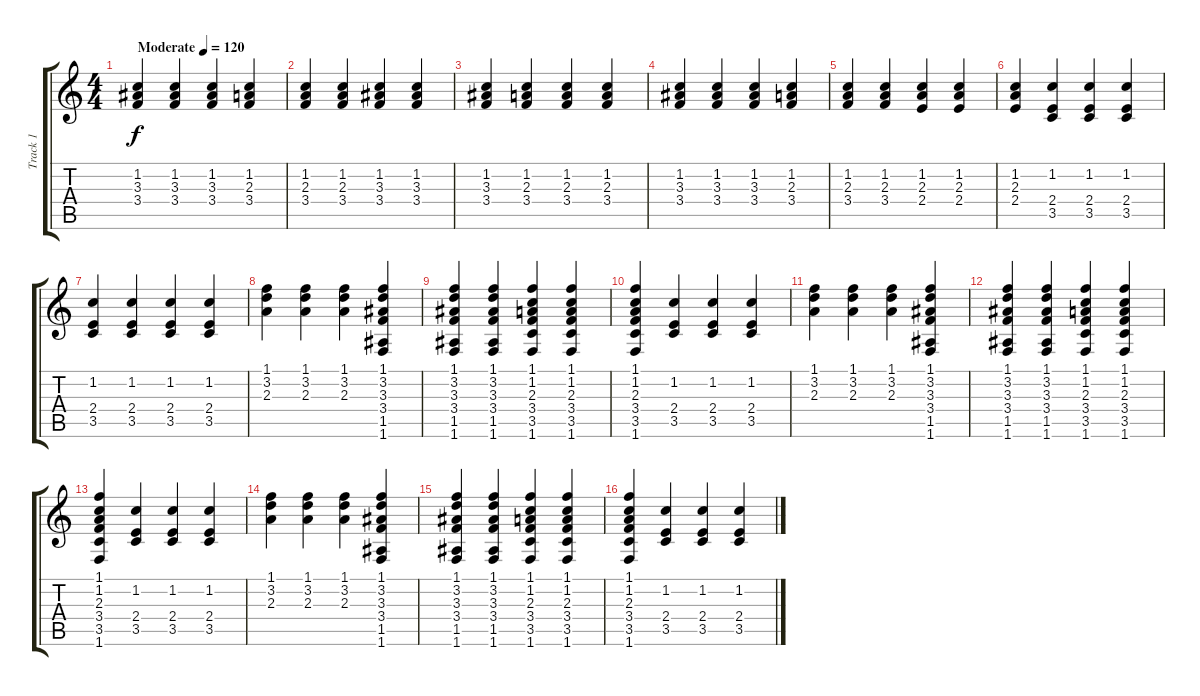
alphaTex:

\track ("Track 1" "Track 1") {instrument acousticguitarsteel}
\staff {score tabs}
\tuning (E4 B3 G3 D3 A2 E2) {hide}
\ts (4 4)
\tempo (120 "Moderate")
\clef g2
\ks c
(1.2 3.3 3.4).4{dy f instrument acousticguitarsteel} (1.2 3.3 3.4).4 (1.2 3.3 3.4).4 (1.2 2.3 3.4).4 |
(1.2 2.3 3.4).4 (1.2 2.3 3.4).4 (1.2 3.3 3.4).4 (1.2 3.3 3.4).4 |
(1.2 3.3 3.4).4 (1.2 2.3 3.4).4 (1.2 2.3 3.4).4 (1.2 2.3 3.4).4 |
(1.2 3.3 3.4).4 (1.2 3.3 3.4).4 (1.2 3.3 3.4).4 (1.2 2.3 3.4).4 |
(1.2 2.3 3.4).4 (1.2 2.3 3.4).4 (1.2 2.3 2.4).4 (1.2 2.3 2.4).4 |
(1.2 2.3 2.4).4 (1.2 2.4 3.5).4 (1.2 2.4 3.5).4 (1.2 2.4 3.5).4 |
(1.2 2.4 3.5).4 (1.2 2.4 3.5).4 (1.2 2.4 3.5).4 (1.2 2.4 3.5).4 |
(1.1 3.2 2.3).4 (1.1 3.2 2.3).4 (1.1 3.2 2.3).4 (1.1 3.2 3.3 3.4 1.5 1.6).4 |
(1.1 3.2 3.3 3.4 1.5 1.6).4 (1.1 3.2 3.3 3.4 1.5 1.6).4 (1.1 1.2 2.3 3.4 3.5 1.6).4 (1.1 1.2 2.3 3.4 3.5 1.6).4 |
(1.1 1.2 2.3 3.4 3.5 1.6).4 (1.2 2.4 3.5).4 (1.2 2.4 3.5).4 (1.2 2.4 3.5).4 |
(1.1 3.2 2.3).4 (1.1 3.2 2.3).4 (1.1 3.2 2.3).4 (1.1 3.2 3.3 3.4 1.5 1.6).4 |
(1.1 3.2 3.3 3.4 1.5 1.6).4 (1.1 3.2 3.3 3.4 1.5 1.6).4 (1.1 1.2 2.3 3.4 3.5 1.6).4 (1.1 1.2 2.3 3.4 3.5 1.6).4 |
(1.1 1.2 2.3 3.4 3.5 1.6).4 (1.2 2.4 3.5).4 (1.2 2.4 3.5).4 (1.2 2.4 3.5).4 |
(1.1 3.2 2.3).4 (1.1 3.2 2.3).4 (1.1 3.2 2.3).4 (1.1 3.2 3.3 3.4 1.5 1.6).4 |
(1.1 3.2 3.3 3.4 1.5 1.6).4 (1.1 3.2 3.3 3.4 1.5 1.6).4 (1.1 1.2 2.3 3.4 3.5 1.6).4 (1.1 1.2 2.3 3.4 3.5 1.6).4 |
(1.1 1.2 2.3 3.4 3.5 1.6).4 (1.2 2.4 3.5).4 (1.2 2.4 3.5).4 (1.2 2.4 3.5).4
